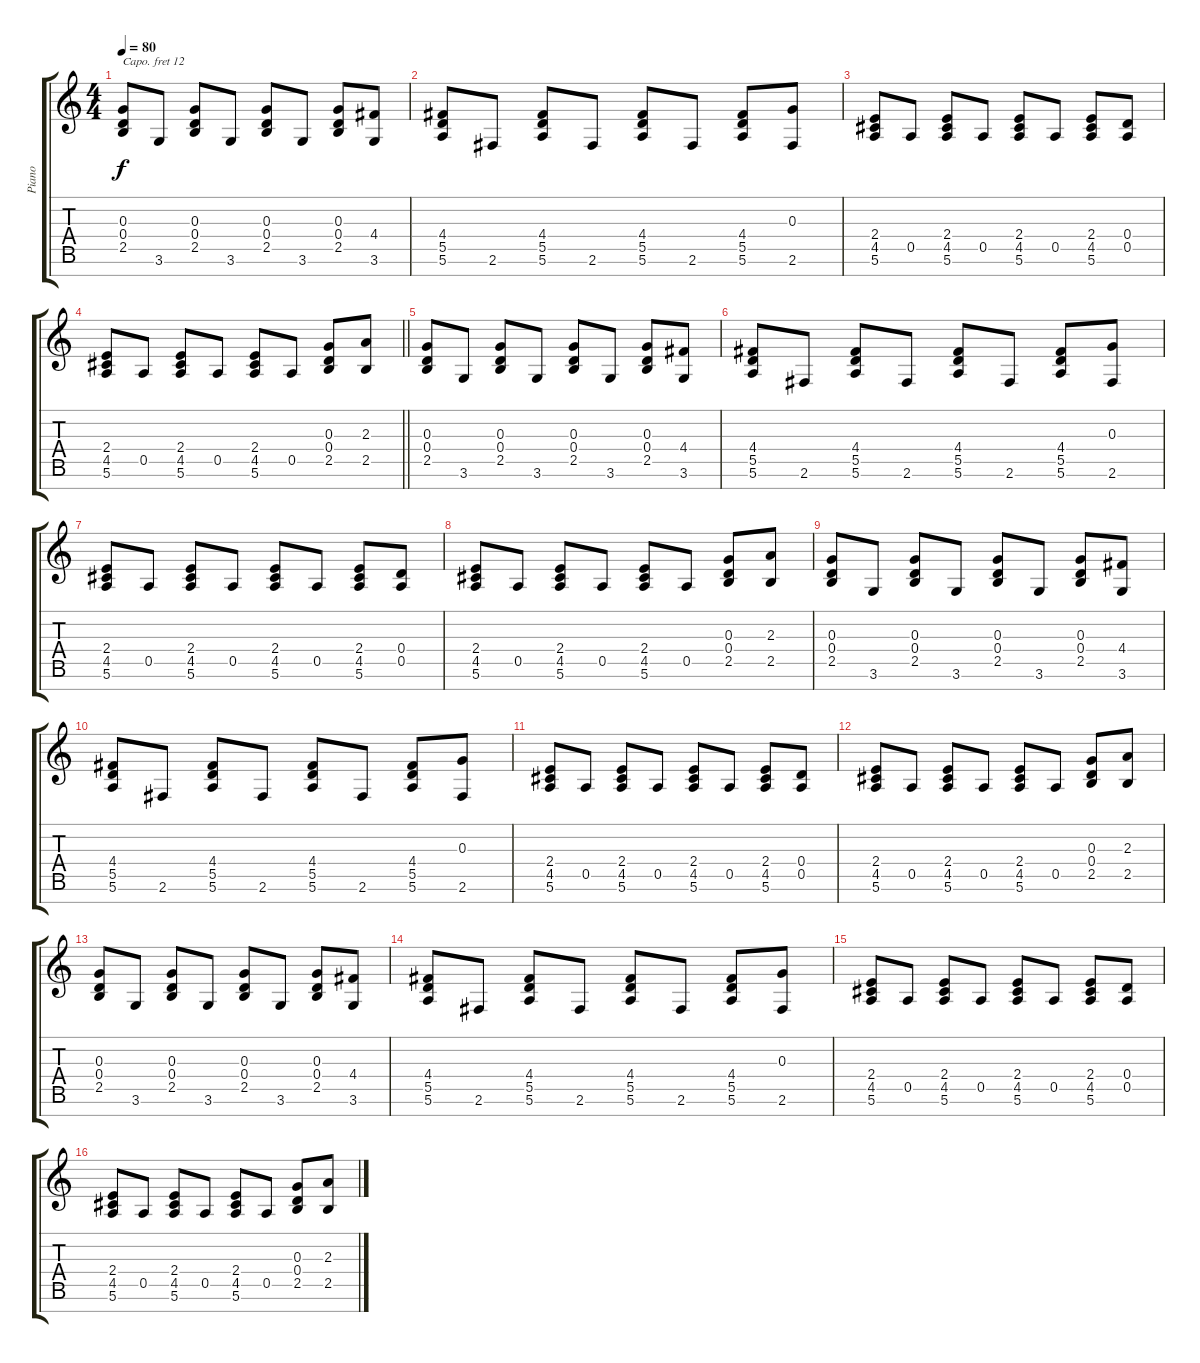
\track ("Piano" "Piano") {instrument acousticgrandpiano}
\staff {score tabs}
\capo 12
\tuning (E4 B3 G3 D3 A2 E2 B1) {hide}
\ts (4 4)
\tempo 80
\clef g2
\ks c
(0.3 0.4 2.5).8{dy f} 3.6.8 (0.3 0.4 2.5).8 3.6.8 (0.3 0.4 2.5).8 3.6.8 (0.3 0.4 2.5).8 (4.4 3.6).8 |
(4.4 5.5 5.6).8 2.6.8 (4.4 5.5 5.6).8 2.6.8 (4.4 5.5 5.6).8 2.6.8 (4.4 5.5 5.6).8 (0.3 2.6).8 |
(2.4 4.5 5.6).8 0.5.8 (2.4 4.5 5.6).8 0.5.8 (2.4 4.5 5.6).8 0.5.8 (2.4 4.5 5.6).8 (0.4 0.5).8 |
\barLineRight lightlight
(2.4 4.5 5.6).8 0.5.8 (2.4 4.5 5.6).8 0.5.8 (2.4 4.5 5.6).8 0.5.8 (0.3 0.4 2.5).8 (2.3 2.5).8 |
(0.3 0.4 2.5).8 3.6.8 (0.3 0.4 2.5).8 3.6.8 (0.3 0.4 2.5).8 3.6.8 (0.3 0.4 2.5).8 (4.4 3.6).8 |
(4.4 5.5 5.6).8 2.6.8 (4.4 5.5 5.6).8 2.6.8 (4.4 5.5 5.6).8 2.6.8 (4.4 5.5 5.6).8 (0.3 2.6).8 |
(2.4 4.5 5.6).8 0.5.8 (2.4 4.5 5.6).8 0.5.8 (2.4 4.5 5.6).8 0.5.8 (2.4 4.5 5.6).8 (0.4 0.5).8 |
(2.4 4.5 5.6).8 0.5.8 (2.4 4.5 5.6).8 0.5.8 (2.4 4.5 5.6).8 0.5.8 (0.3 0.4 2.5).8 (2.3 2.5).8 |
(0.3 0.4 2.5).8 3.6.8 (0.3 0.4 2.5).8 3.6.8 (0.3 0.4 2.5).8 3.6.8 (0.3 0.4 2.5).8 (4.4 3.6).8 |
(4.4 5.5 5.6).8 2.6.8 (4.4 5.5 5.6).8 2.6.8 (4.4 5.5 5.6).8 2.6.8 (4.4 5.5 5.6).8 (0.3 2.6).8 |
(2.4 4.5 5.6).8 0.5.8 (2.4 4.5 5.6).8 0.5.8 (2.4 4.5 5.6).8 0.5.8 (2.4 4.5 5.6).8 (0.4 0.5).8 |
(2.4 4.5 5.6).8 0.5.8 (2.4 4.5 5.6).8 0.5.8 (2.4 4.5 5.6).8 0.5.8 (0.3 0.4 2.5).8 (2.3 2.5).8 |
(0.3 0.4 2.5).8 3.6.8 (0.3 0.4 2.5).8 3.6.8 (0.3 0.4 2.5).8 3.6.8 (0.3 0.4 2.5).8 (4.4 3.6).8 |
(4.4 5.5 5.6).8 2.6.8 (4.4 5.5 5.6).8 2.6.8 (4.4 5.5 5.6).8 2.6.8 (4.4 5.5 5.6).8 (0.3 2.6).8 |
(2.4 4.5 5.6).8 0.5.8 (2.4 4.5 5.6).8 0.5.8 (2.4 4.5 5.6).8 0.5.8 (2.4 4.5 5.6).8 (0.4 0.5).8 |
(2.4 4.5 5.6).8 0.5.8 (2.4 4.5 5.6).8 0.5.8 (2.4 4.5 5.6).8 0.5.8 (0.3 0.4 2.5).8 (2.3 2.5).8
